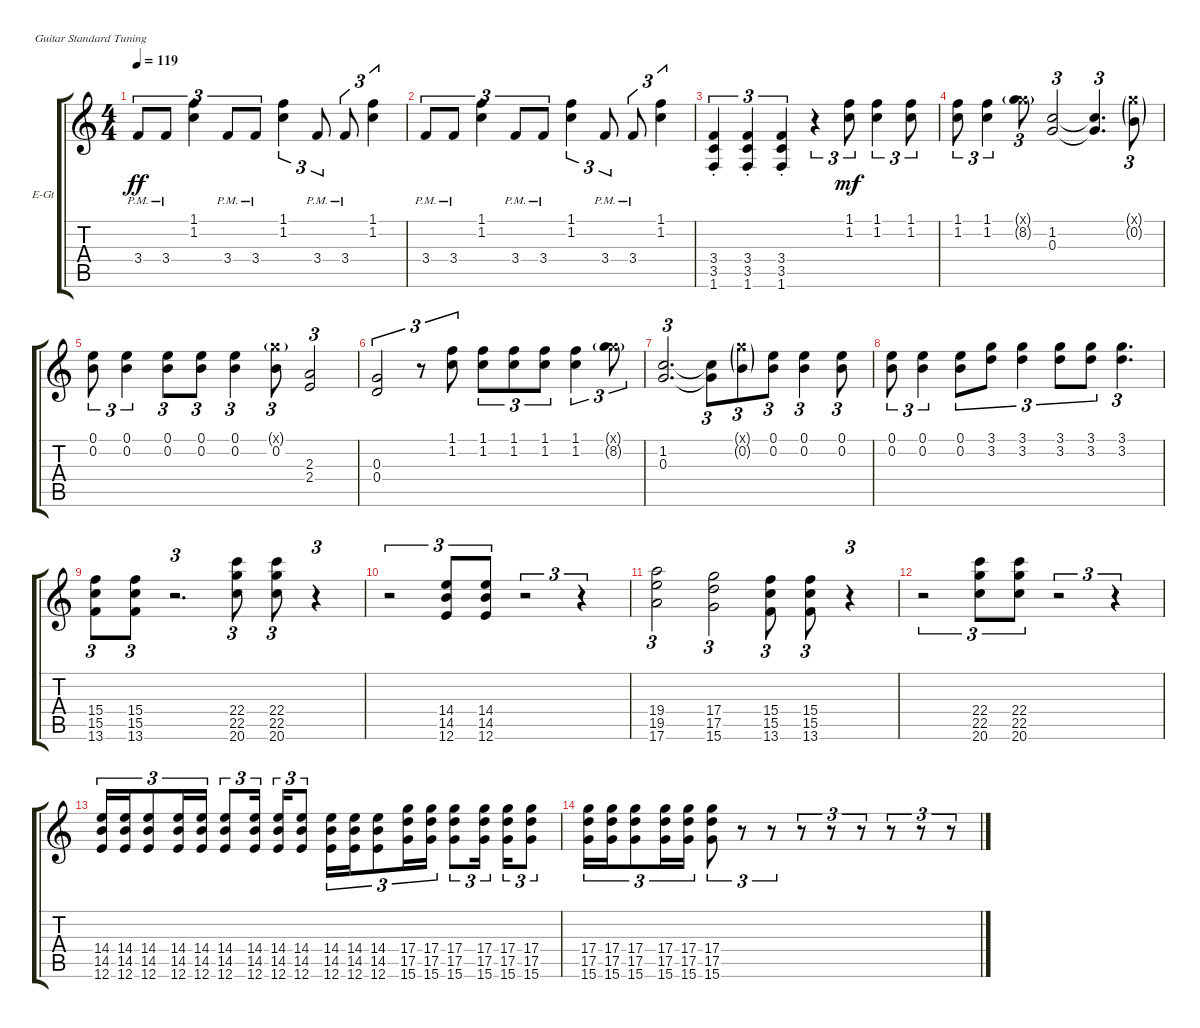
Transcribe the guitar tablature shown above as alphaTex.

\defaultSystemsLayout 4
\bracketExtendMode groupsimilarinstruments
\firstSystemTrackNameOrientation horizontal
\otherSystemsTrackNameOrientation horizontal
\track ("Electric Guitar 1" "E-Gt") {instrument distortionguitar}
\staff {score tabs}
\tuning (E4 B3 G3 D3 A2 E2)
\ts (4 4)
\tempo 119
\clef g2
\ks c
3.4{pm}.8{tu (3 2) dy ff instrument distortionguitar} 3.4{pm}.8{tu (3 2)} (1.1 1.2).4{tu (3 2)} 3.4{pm}.8{tu (3 2)} 3.4{pm}.8{tu (3 2)} (1.1 1.2).4{tu (3 2)} 3.4{pm}.8{tu (3 2)} 3.4{pm}.8{tu (3 2)} (1.1 1.2).4{tu (3 2)} |
3.4{pm}.8{tu (3 2)} 3.4{pm}.8{tu (3 2)} (1.1 1.2).4{tu (3 2)} 3.4{pm}.8{tu (3 2)} 3.4{pm}.8{tu (3 2)} (1.1 1.2).4{tu (3 2)} 3.4{pm}.8{tu (3 2)} 3.4{pm}.8{tu (3 2)} (1.1 1.2).4{tu (3 2)} |
(1.6{st} 3.5{st} 3.4{st}).4{tu (3 2)} (1.6{st} 3.5{st} 3.4{st}).4{tu (3 2)} (1.6{st} 3.5{st} 3.4{st}).4{tu (3 2)} r.4{tu (3 2)} (1.2 1.1).8{tu (3 2) dy mf} (1.1 1.2).4{tu (3 2)} (1.2 1.1).8{tu (3 2)} |
(1.2 1.1).8{tu (3 2)} (1.1 1.2).4{tu (3 2)} (3.1{g x} 8.2{g}).8{tu (3 2)} (1.2 0.3).2{tu (3 2)} (0.3{t} 1.2{t}).4{d tu (3 2)} (3.1{g x} 0.2{g}).8{tu (3 2)} |
(0.2 0.1).8{tu (3 2)} (0.1 0.2).4{tu (3 2)} (0.2 0.1).8{tu (3 2)} (0.2 0.1).8{tu (3 2)} (0.1 0.2).4{tu (3 2)} (3.1{g x} 0.2).8{tu (3 2)} (2.4 2.3).2{tu (3 2)} |
(0.4 0.3).2{tu (3 2)} r.8{tu (3 2)} (1.1 1.2).8{tu (3 2)} (1.2 1.1).8{tu (3 2)} (1.2 1.1).8{tu (3 2)} (1.2 1.1).8{tu (3 2)} (1.1 1.2).4{tu (3 2)} (3.1{g x} 8.2{g}).8{tu (3 2)} |
(0.3 1.2).2{d tu (3 2)} (0.3{t} 1.2{t}).8{tu (3 2)} (3.1{g x} 0.2{g}).8{tu (3 2)} (0.2 0.1).8{tu (3 2)} (0.1 0.2).4{tu (3 2)} (0.1 0.2).8{tu (3 2)} |
(0.1 0.2).8{tu (3 2)} (0.2 0.1).4{tu (3 2)} (0.2 0.1).8{tu (3 2)} (3.1 3.2).8{tu (3 2)} (3.2 3.1).4{tu (3 2)} (3.1 3.2).8{tu (3 2)} (3.2 3.1).8{tu (3 2)} (3.1 3.2).4{d tu (3 2)} |
(13.6 15.5 15.4).8{tu (3 2)} (13.6 15.5 15.4).8{tu (3 2)} r.2{d tu (3 2)} (20.6 22.5 22.4).8{tu (3 2)} (20.6 22.5 22.4).8{tu (3 2)} r.4{tu (3 2)} |
r.2{tu (3 2)} (12.6 14.5 14.4).8{tu (3 2)} (12.6 14.5 14.4).8{tu (3 2)} r.2{tu (3 2)} r.4{tu (3 2)} |
(17.6 19.5 19.4).2{tu (3 2)} (15.6 17.5 17.4).2{tu (3 2)} (13.6 15.5 15.4).8{tu (3 2)} (13.6 15.5 15.4).8{tu (3 2)} r.4{tu (3 2)} |
r.2{tu (3 2)} (20.6 22.5 22.4).8{tu (3 2)} (20.6 22.5 22.4).8{tu (3 2)} r.2{tu (3 2)} r.4{tu (3 2)} |
(12.6 14.5 14.4).16{tu (3 2)} (12.6 14.5 14.4).16{tu (3 2)} (12.6 14.5 14.4).8{tu (3 2)} (12.6 14.5 14.4).16{tu (3 2)} (12.6 14.5 14.4).16{tu (3 2)} (12.6 14.5 14.4).8{tu (3 2)} (12.6 14.5 14.4).16{tu (3 2)} (12.6 14.5 14.4).16{tu (3 2)} (12.6 14.5 14.4).8{tu (3 2)} (12.6 14.5 14.4).16{tu (3 2)} (12.6 14.5 14.4).16{tu (3 2)} (12.6 14.5 14.4).8{tu (3 2)} (15.6 17.5 17.4).16{tu (3 2)} (15.6 17.5 17.4).16{tu (3 2)} (15.6 17.5 17.4).8{tu (3 2)} (15.6 17.5 17.4).16{tu (3 2)} (15.6 17.5 17.4).16{tu (3 2)} (15.6 17.5 17.4).8{tu (3 2)} |
(15.6 17.5 17.4).16{tu (3 2)} (15.6 17.5 17.4).16{tu (3 2)} (15.6 17.5 17.4).8{tu (3 2)} (15.6 17.5 17.4).16{tu (3 2)} (15.6 17.5 17.4).16{tu (3 2)} (15.6 17.5 17.4).8{tu (3 2)} r.8{tu (3 2)} r.8{tu (3 2)} r.8{tu (3 2)} r.8{tu (3 2)} r.8{tu (3 2)} r.8{tu (3 2)} r.8{tu (3 2)} r.8{tu (3 2)}
